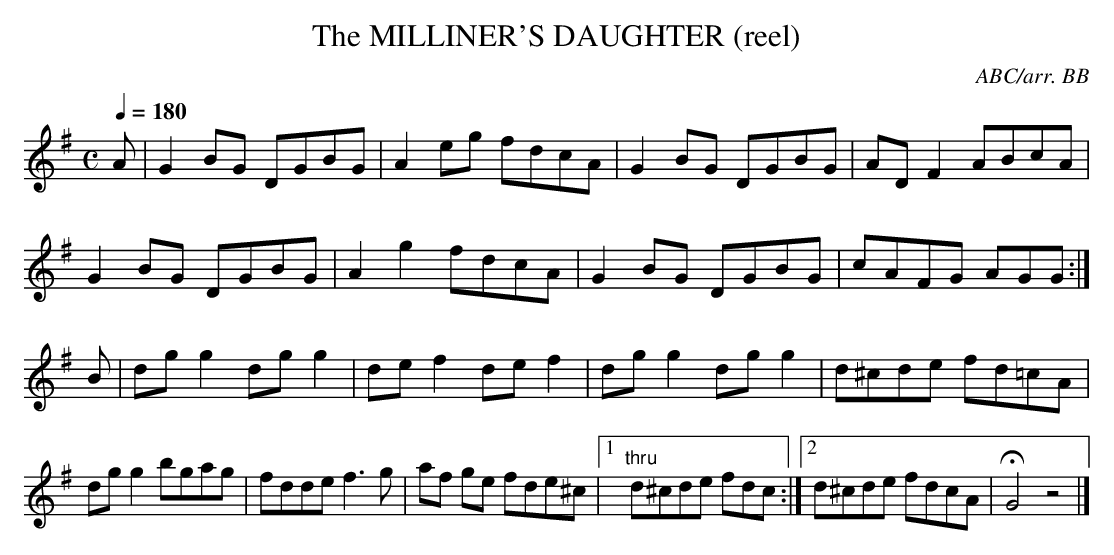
X:1
T:MILLINER'S DAUGHTER (reel), The
C:ABC/arr. BB
M:C
L:1/8
Q:1/4=180
K:G
A|G2BG DGBG|A2eg fdcA|G2BG DGBG|ADF2 ABcA|
G2BG DGBG|A2g2 fdcA|G2BG DGBG|cAFG AGG :|
B|dgg2 dgg2|def2 def2|dgg2 dgg2|d^cde fd=cA|
dgg2 bgag|fdde f3g|af ge fde^c|1 "thru"d^cde fdc :|\
[2 d^cde fdcA|HG4z4|]
